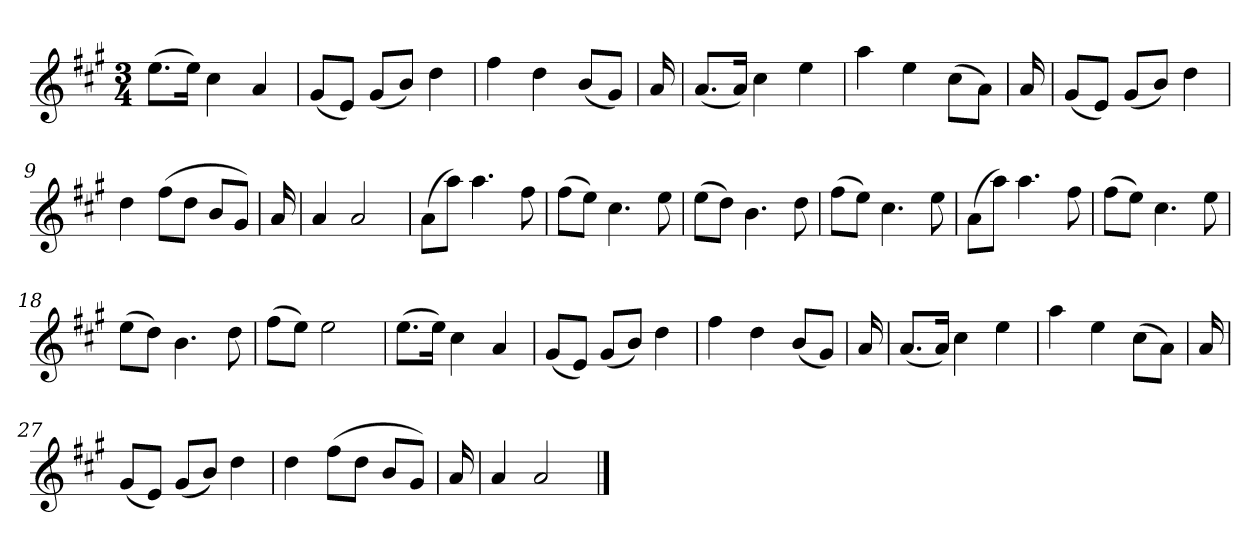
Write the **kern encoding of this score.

**kern
*part1
*staff1
*clefG2
*k[f#c#g#]
*A:
*M3/4
=
(8.ee\L
16ee\Jk)
4cc#
4a
=2
(8g#/L
8e/J)
(8g#/L
8b/J)
4dd
=3
4ff#
4dd
(8b/L
8g#/J)
=4y
16a
=5
(8.a/L
16a/Jk)
4cc#
4ee
=6y
4aa
4ee
(8cc#\L
8a\J)
=7y
16a
=8
(8g#/L
8e/J)
(8g#/L
8b/J)
4dd
=9
4dd
(8ff#\L
8dd\J
8b/L
8g#/J)
=10y
16a
=11
4a
2a
=12y
(8a\L
8aa\J)
4.aa
8ff#
=13
(8ff#\L
8ee\J)
4.cc#
8ee
=14
(8ee\L
8dd\J)
4.b
8dd
=15
(8ff#\L
8ee\J)
4.cc#
8ee
=16y
(8a\L
8aa\J)
4.aa
8ff#
=17
(8ff#\L
8ee\J)
4.cc#
8ee
=18
(8ee\L
8dd\J)
4.b
8dd
=19
(8ff#\L
8ee\J)
2ee
=20y
(8.ee\L
16ee\Jk)
4cc#
4a
=21
(8g#/L
8e/J)
(8g#/L
8b/J)
4dd
=22
4ff#
4dd
(8b/L
8g#/J)
=23y
16a
=24
(8.a/L
16a/Jk)
4cc#
4ee
=25y
4aa
4ee
(8cc#\L
8a\J)
=26y
16a
=27
(8g#/L
8e/J)
(8g#/L
8b/J)
4dd
=28
4dd
(8ff#\L
8dd\J
8b/L
8g#/J)
=29y
16a
=30
4a
2a
==
*-
